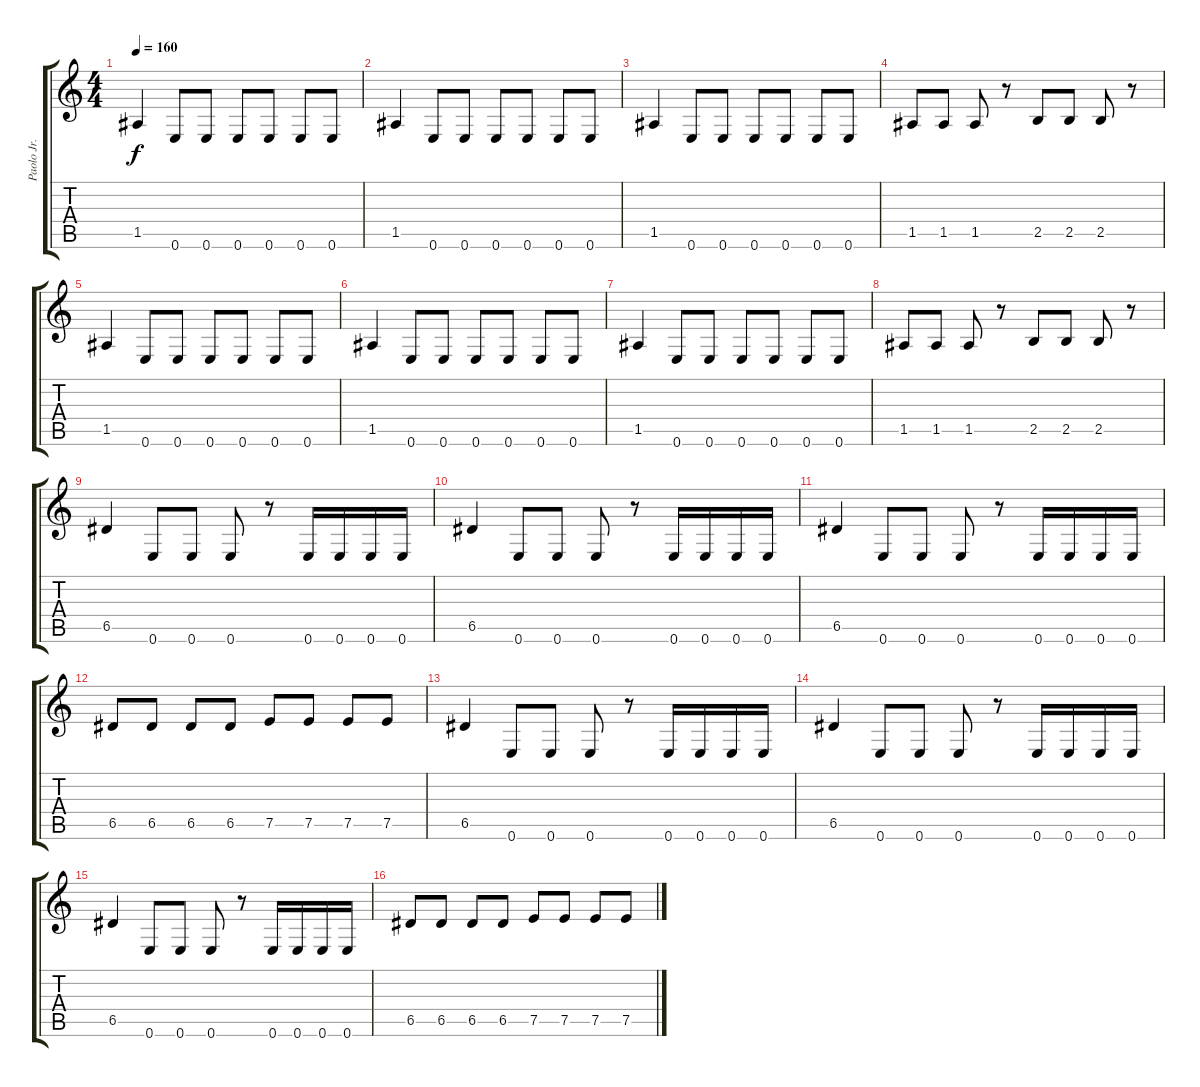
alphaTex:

\track ("Paolo Jr." "Paolo Jr.") {instrument electricbasspick}
\staff {score tabs}
\tuning (E4 B3 G3 D3 A2 E2) {hide}
\ts (4 4)
\tempo 160
\clef g2
\ks c
1.5.4{dy f} 0.6.8 0.6.8 0.6.8 0.6.8 0.6.8 0.6.8 |
1.5.4 0.6.8 0.6.8 0.6.8 0.6.8 0.6.8 0.6.8 |
1.5.4 0.6.8 0.6.8 0.6.8 0.6.8 0.6.8 0.6.8 |
1.5.8 1.5.8 1.5.8 r.8 2.5.8 2.5.8 2.5.8 r.8 |
1.5.4 0.6.8 0.6.8 0.6.8 0.6.8 0.6.8 0.6.8 |
1.5.4 0.6.8 0.6.8 0.6.8 0.6.8 0.6.8 0.6.8 |
1.5.4 0.6.8 0.6.8 0.6.8 0.6.8 0.6.8 0.6.8 |
1.5.8 1.5.8 1.5.8 r.8 2.5.8 2.5.8 2.5.8 r.8 |
6.5.4 0.6.8 0.6.8 0.6.8 r.8 0.6.16 0.6.16 0.6.16 0.6.16 |
6.5.4 0.6.8 0.6.8 0.6.8 r.8 0.6.16 0.6.16 0.6.16 0.6.16 |
6.5.4 0.6.8 0.6.8 0.6.8 r.8 0.6.16 0.6.16 0.6.16 0.6.16 |
6.5.8 6.5.8 6.5.8 6.5.8 7.5.8 7.5.8 7.5.8 7.5.8 |
6.5.4 0.6.8 0.6.8 0.6.8 r.8 0.6.16 0.6.16 0.6.16 0.6.16 |
6.5.4 0.6.8 0.6.8 0.6.8 r.8 0.6.16 0.6.16 0.6.16 0.6.16 |
6.5.4 0.6.8 0.6.8 0.6.8 r.8 0.6.16 0.6.16 0.6.16 0.6.16 |
6.5.8 6.5.8 6.5.8 6.5.8 7.5.8 7.5.8 7.5.8 7.5.8
